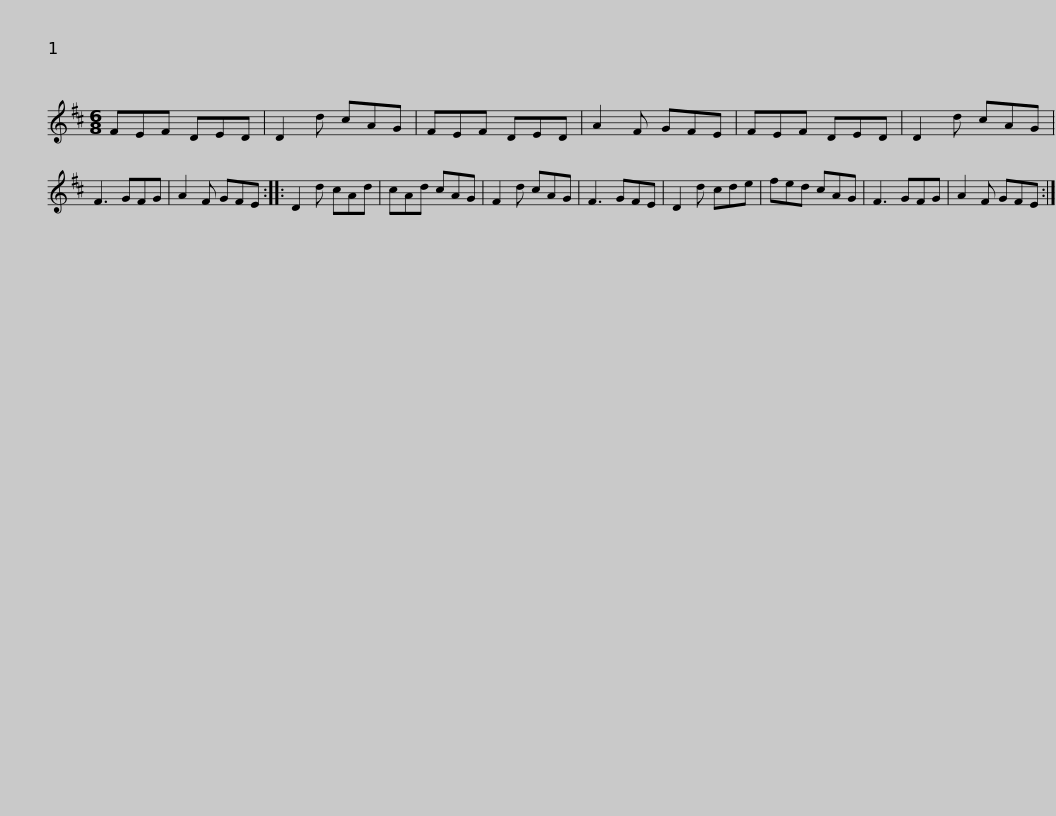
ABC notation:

X:1
L:1/8
M:6/8
I:linebreak $
K:D
V:1 treble
V:1
 FEF DED | D2 d cAG | FEF DED | A2 F GFE | FEF DED | %5
 D2 d cAG | F3 GFG | A2 F GFE ::$ D2 d cAd | cAd cAG | %10
 F2 d cAG | F3 GFE | D2 d cde | fed cAG | F3 GFG | %15
 A2 F GFE :| %16
